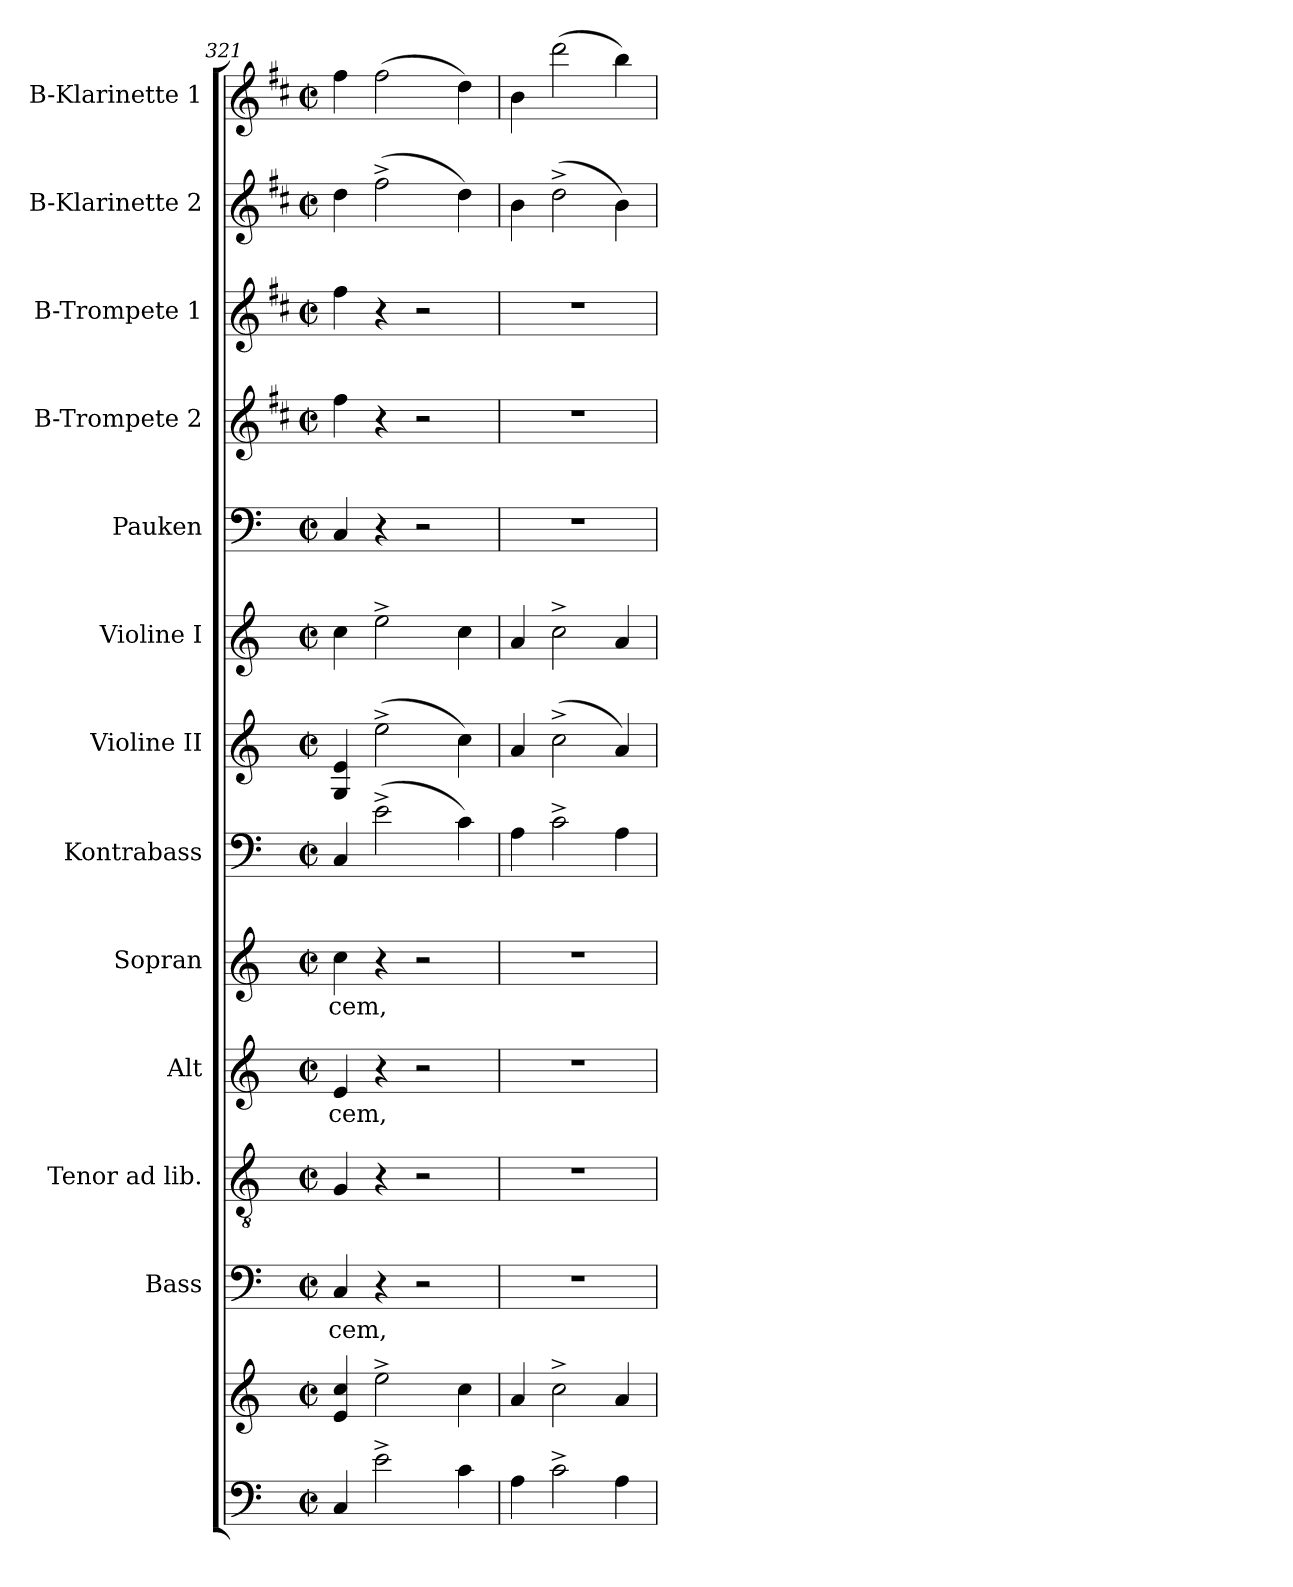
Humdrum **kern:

**kern	**kern	**kern	**text	**kern	**text	**kern	**text	**kern	**text	**kern	**kern	**kern	**kern	**kern	**kern	**kern	**kern
*part13	*part13	*part12	*part12	*part11	*part11	*part10	*part10	*part9	*part9	*part8	*part7	*part6	*part5	*part4	*part3	*part2	*part1
*staff14	*staff13	*staff12	*staff12	*staff11	*staff11	*staff10	*staff10	*staff9	*staff9	*staff8	*staff7	*staff6	*staff5	*staff4	*staff3	*staff2	*staff1
*	*	*I"Bass	*	*I"Tenor ad lib.	*	*I"Alt	*	*I"Sopran	*	*I"Kontrabass	*I"Violine II	*I"Violine I	*I"Pauken	*I"B-Trompete 2	*I"B-Trompete 1	*I"B-Klarinette 2	*I"B-Klarinette 1
*	*	*I'B.	*	*I'T.	*	*I'A.	*	*I'S.	*	*I'Kb.	*I'Vl. II	*I'Vl. I	*I'Pk.	*I'Trp. 2	*I'Trp. 1	*I'B Kl. 2	*I'B Kl. 1
*clefF4	*clefG2	*clefF4	*	*clefGv2	*	*clefG2	*	*clefG2	*	*clefF4	*clefG2	*clefG2	*clefF4	*clefG2	*clefG2	*clefG2	*clefG2
*	*	*	*	*	*	*	*	*	*	*ITrd7c12	*	*	*	*ITrd1c2	*ITrd1c2	*ITrd1c2	*ITrd1c2
*k[]	*k[]	*k[]	*	*k[]	*	*k[]	*	*k[]	*	*k[]	*k[]	*k[]	*k[]	*k[]	*k[]	*k[]	*k[]
*C:	*C:	*C:	*	*C:	*	*C:	*	*C:	*	*C:	*C:	*C:	*C:	*C:	*C:	*C:	*C:
*M2/2	*M2/2	*M2/2	*	*M2/2	*	*M2/2	*	*M2/2	*	*M2/2	*M2/2	*M2/2	*M2/2	*M2/2	*M2/2	*M2/2	*M2/2
*met(c|)	*met(c|)	*met(c|)	*	*met(c|)	*	*met(c|)	*	*met(c|)	*	*met(c|)	*met(c|)	*met(c|)	*met(c|)	*met(c|)	*met(c|)	*met(c|)	*met(c|)
=321	=321	=321	=321	=321	=321	=321	=321	=321	=321	=321	=321	=321	=321	=321	=321	=321	=321
!	!	!	!LO:LY:b	!	!	!	!LO:LY:b	!	!LO:LY:b	!	!	!	!	!	!	!	!
4C/	4e/ 4cc/	4C/	-cem,	4G/	.	4e/	-cem,	4cc\	-cem,	4CC/	4G/ 4e/	4cc\	4C/	4ee\	4ee\	4cc\	4ee\
!	!	!	!	!	!LO:LY:b	!	!	!	!	!	!	!	!	!	!	!	!
2e^>\	2ee^>\	4r	.	4r	-cem,	4r	.	4r	.	(>2E^>\	(>2ee^>\	2ee^>\	4r	4r	4r	(>2ee^>\	(>2ee\
.	.	2r	.	2r	.	2r	.	2r	.	.	.	.	2r	2r	2r	.	.
4c\	4cc\	.	.	.	.	.	.	.	.	4C\)	4cc\)	4cc\	.	.	.	4cc\)	4cc\)
=322	=322	=322	=322	=322	=322	=322	=322	=322	=322	=322	=322	=322	=322	=322	=322	=322	=322
4A\	4a/	1r	.	1r	.	1r	.	1r	.	4AA\	4a/	4a/	1r	1r	1r	4a\	4a\
2c^>\	2cc^>\	.	.	.	.	.	.	.	.	2C^>\	(>2cc^>\	2cc^>\	.	.	.	(>2cc^>\	(>2ccc\
4A\	4a/	.	.	.	.	.	.	.	.	4AA\	4a/)	4a/	.	.	.	4a\)	4aa\)
=	=	=	=	=	=	=	=	=	=	=	=	=	=	=	=	=	=
*-	*-	*-	*-	*-	*-	*-	*-	*-	*-	*-	*-	*-	*-	*-	*-	*-	*-
